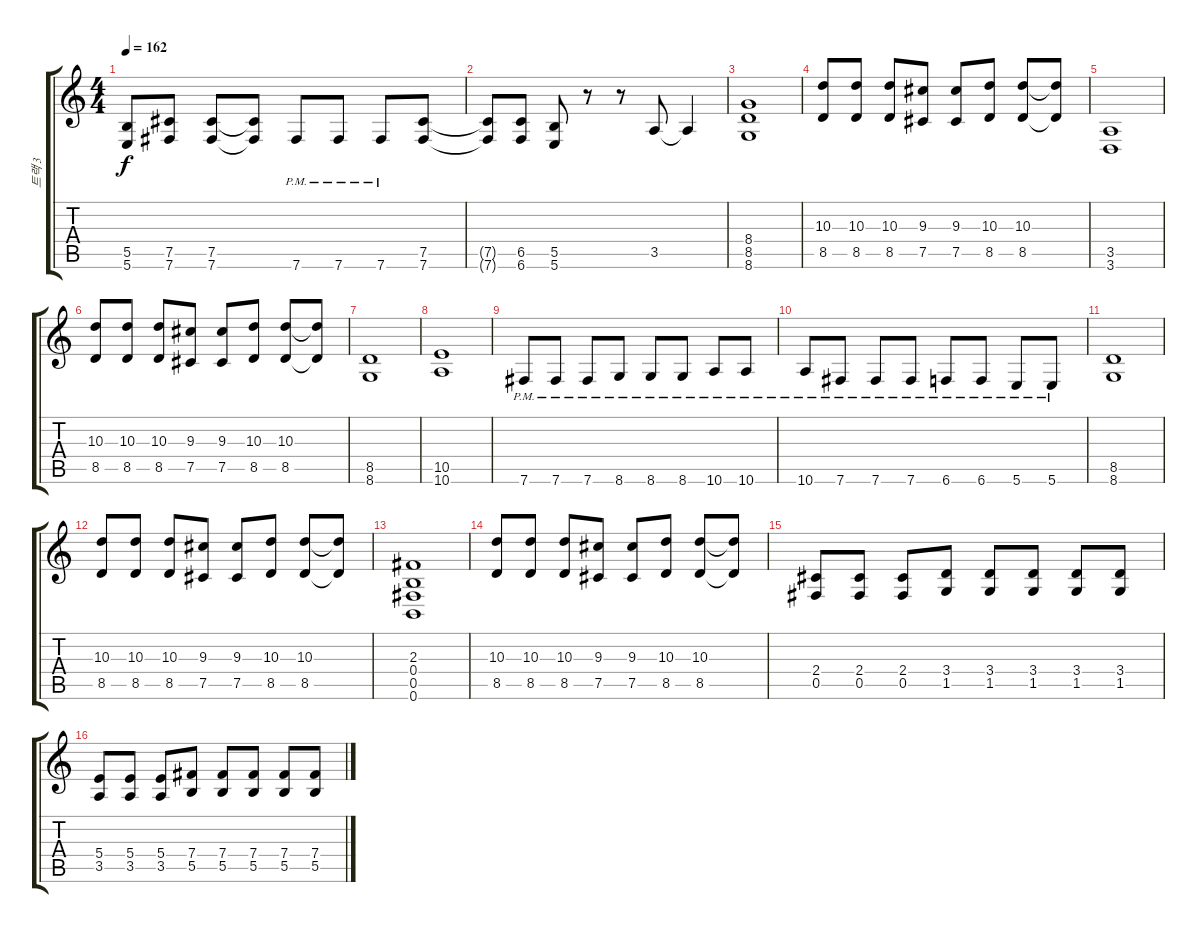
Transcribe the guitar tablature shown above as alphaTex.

\track ("트랙 3" "트랙 3") {instrument distortionguitar}
\staff {score tabs}
\tuning (Db4 Ab3 E3 B2 Gb2 B1) {hide}
\ts (4 4)
\tempo 162
\clef g2
\ks c
(5.5{t} 5.6{t}).8{dy f} (7.5 7.6).8 (7.5 7.6).8 (7.5{t} 7.6{t}).8 7.6{pm}.8 7.6{pm}.8 7.6{pm}.8 (7.5 7.6).8 |
(7.5{t} 7.6{t}).8 (6.5 6.6).8 (5.5 5.6).8 r.8 r.8 3.5.8 3.5{t}.4 |
(8.4 8.5 8.6).1 |
(10.3 8.5).8 (10.3 8.5).8 (10.3 8.5).8 (9.3 7.5).8 (9.3 7.5).8 (10.3 8.5).8 (10.3 8.5).8 (10.3{t} 8.5{t}).8 |
(3.5 3.6).1 |
(10.3 8.5).8 (10.3 8.5).8 (10.3 8.5).8 (9.3 7.5).8 (9.3 7.5).8 (10.3 8.5).8 (10.3 8.5).8 (10.3{t} 8.5{t}).8 |
(8.5 8.6).1 |
(10.5 10.6).1 |
7.6{pm}.8 7.6{pm}.8 7.6{pm}.8 8.6{pm}.8 8.6{pm}.8 8.6{pm}.8 10.6{pm}.8 10.6{pm}.8 |
10.6{pm}.8 7.6{pm}.8 7.6{pm}.8 7.6{pm}.8 6.6{pm}.8 6.6{pm}.8 5.6{pm}.8 5.6{pm}.8 |
(8.5 8.6).1 |
(10.3 8.5).8 (10.3 8.5).8 (10.3 8.5).8 (9.3 7.5).8 (9.3 7.5).8 (10.3 8.5).8 (10.3 8.5).8 (10.3{t} 8.5{t}).8 |
(2.3 0.4 0.5 0.6).1 |
(10.3 8.5).8 (10.3 8.5).8 (10.3 8.5).8 (9.3 7.5).8 (9.3 7.5).8 (10.3 8.5).8 (10.3 8.5).8 (10.3{t} 8.5{t}).8 |
(2.4 0.5).8 (2.4 0.5).8 (2.4 0.5).8 (3.4 1.5).8 (3.4 1.5).8 (3.4 1.5).8 (3.4 1.5).8 (3.4 1.5).8 |
(5.4 3.5).8 (5.4 3.5).8 (5.4 3.5).8 (7.4 5.5).8 (7.4 5.5).8 (7.4 5.5).8 (7.4 5.5).8 (7.4 5.5).8
